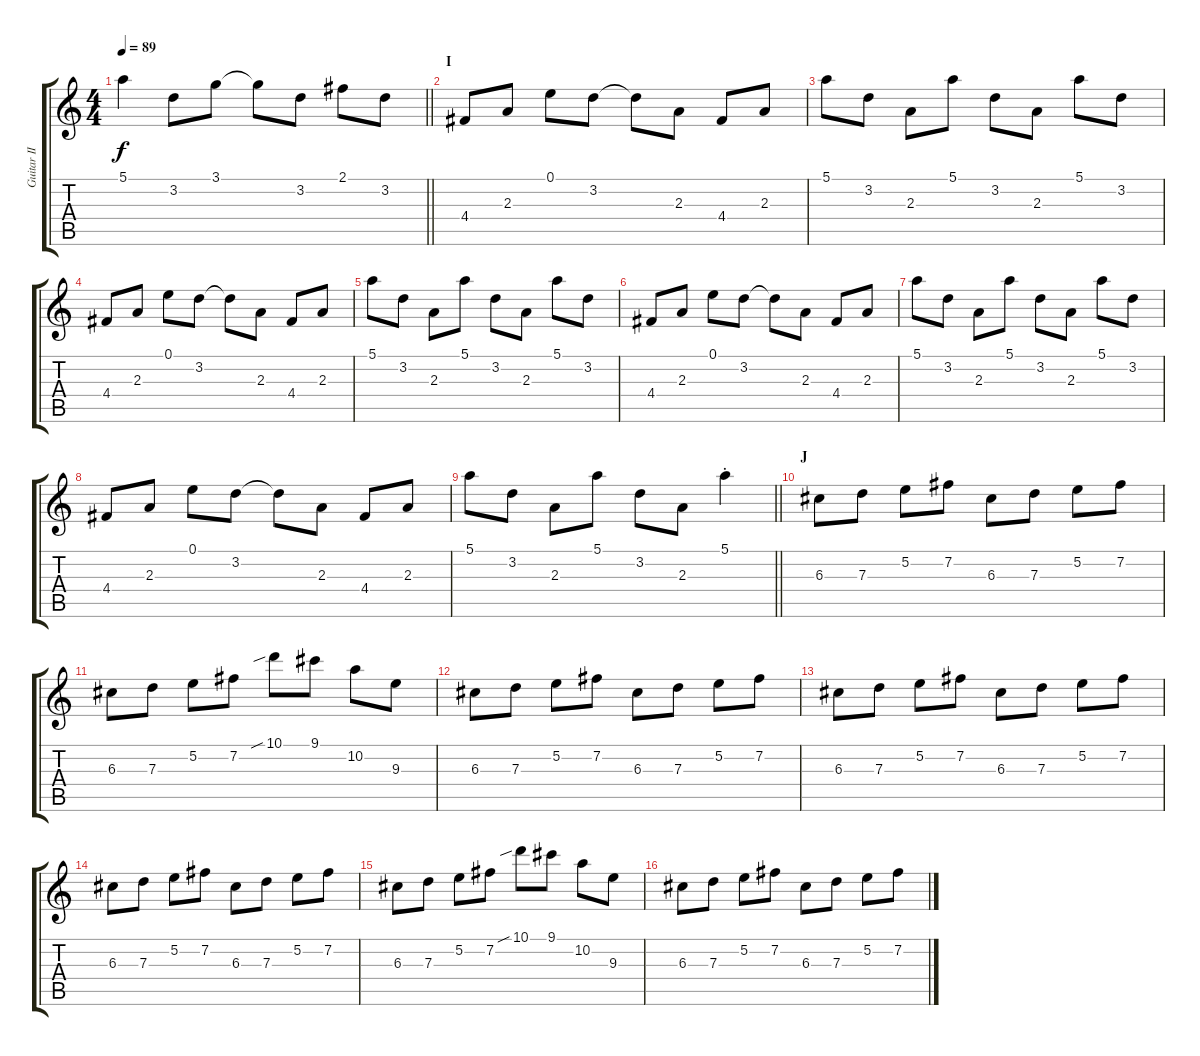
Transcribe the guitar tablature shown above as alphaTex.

\track ("Guitar II - Kita" "Guitar II ") {instrument overdrivenguitar}
\staff {score tabs}
\tuning (E4 B3 G3 D3 A2 E2) {hide}
\ts (4 4)
\tempo 89
\clef g2
\barLineRight lightlight
\ks c
5.1.4{dy f} 3.2.8 3.1.8 3.1{t}.8 3.2.8 2.1.8 3.2.8 |
\section ("" "I")
4.4.8 2.3.8 0.1.8 3.2.8 3.2{t}.8 2.3.8 4.4.8 2.3.8 |
5.1.8 3.2.8 2.3.8 5.1.8 3.2.8 2.3.8 5.1.8 3.2.8 |
4.4.8 2.3.8 0.1.8 3.2.8 3.2{t}.8 2.3.8 4.4.8 2.3.8 |
5.1.8 3.2.8 2.3.8 5.1.8 3.2.8 2.3.8 5.1.8 3.2.8 |
4.4.8 2.3.8 0.1.8 3.2.8 3.2{t}.8 2.3.8 4.4.8 2.3.8 |
5.1.8 3.2.8 2.3.8 5.1.8 3.2.8 2.3.8 5.1.8 3.2.8 |
4.4.8 2.3.8 0.1.8 3.2.8 3.2{t}.8 2.3.8 4.4.8 2.3.8 |
\barLineRight lightlight
5.1.8 3.2.8 2.3.8 5.1.8 3.2.8 2.3.8 5.1{st}.4 |
\section ("" "J")
6.3.8{instrument overdrivenguitar} 7.3.8 5.2.8 7.2.8 6.3.8 7.3.8 5.2.8 7.2.8 |
6.3.8 7.3.8 5.2.8 7.2.8 10.1{sib}.8 9.1.8 10.2.8 9.3.8 |
6.3.8 7.3.8 5.2.8 7.2.8 6.3.8 7.3.8 5.2.8 7.2.8 |
6.3.8 7.3.8 5.2.8 7.2.8 6.3.8 7.3.8 5.2.8 7.2.8 |
6.3.8 7.3.8 5.2.8 7.2.8 6.3.8 7.3.8 5.2.8 7.2.8 |
6.3.8 7.3.8 5.2.8 7.2.8 10.1{sib}.8 9.1.8 10.2.8 9.3.8 |
6.3.8 7.3.8 5.2.8 7.2.8 6.3.8 7.3.8 5.2.8 7.2.8
